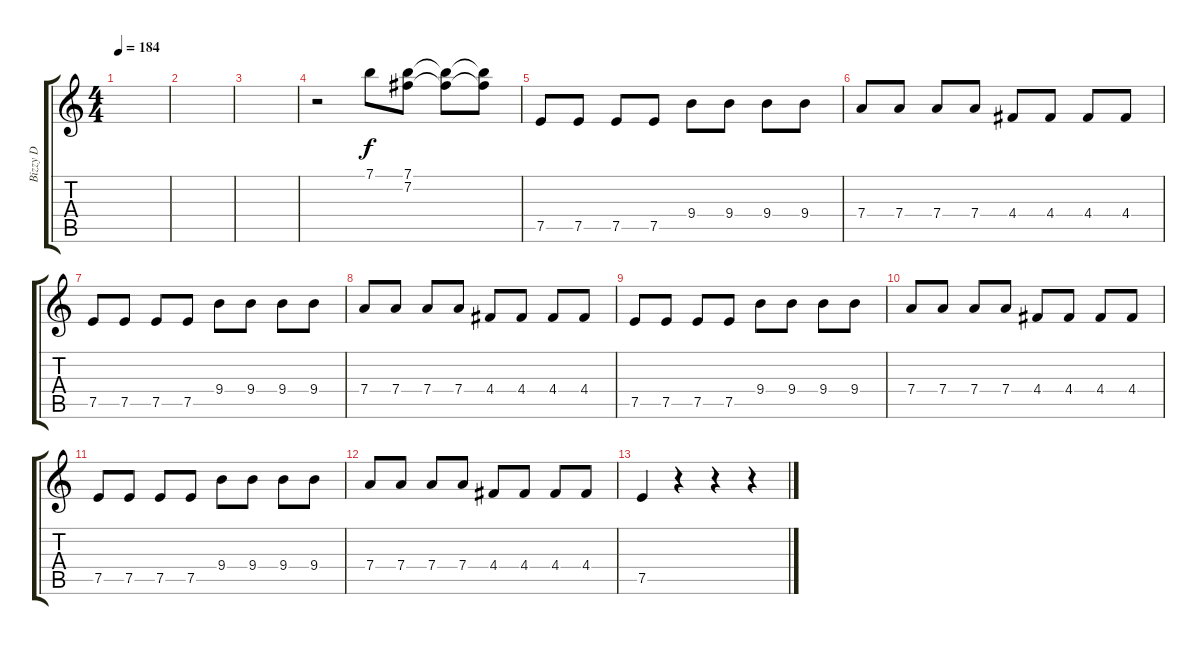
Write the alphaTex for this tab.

\track ("Bizzy D" "Bizzy D") {instrument distortionguitar}
\staff {score tabs}
\tuning (E4 B3 G3 D3 A2 E2) {hide}
\ts (4 4)
\tempo 184
\clef g2
\ks c
|
|
|
r.2 7.1.8 (7.1 7.2).8 (7.1{t} 7.2{t}).8 (7.1{t} 7.2{t}).8 |
7.5.8 7.5.8 7.5.8 7.5.8 9.4.8 9.4.8 9.4.8 9.4.8 |
7.4.8 7.4.8 7.4.8 7.4.8 4.4.8 4.4.8 4.4.8 4.4.8 |
7.5.8 7.5.8 7.5.8 7.5.8 9.4.8 9.4.8 9.4.8 9.4.8 |
7.4.8 7.4.8 7.4.8 7.4.8 4.4.8 4.4.8 4.4.8 4.4.8 |
7.5.8 7.5.8 7.5.8 7.5.8 9.4.8 9.4.8 9.4.8 9.4.8 |
7.4.8 7.4.8 7.4.8 7.4.8 4.4.8 4.4.8 4.4.8 4.4.8 |
7.5.8 7.5.8 7.5.8 7.5.8 9.4.8 9.4.8 9.4.8 9.4.8 |
7.4.8 7.4.8 7.4.8 7.4.8 4.4.8 4.4.8 4.4.8 4.4.8 |
7.5.4 r.4 r.4 r.4
